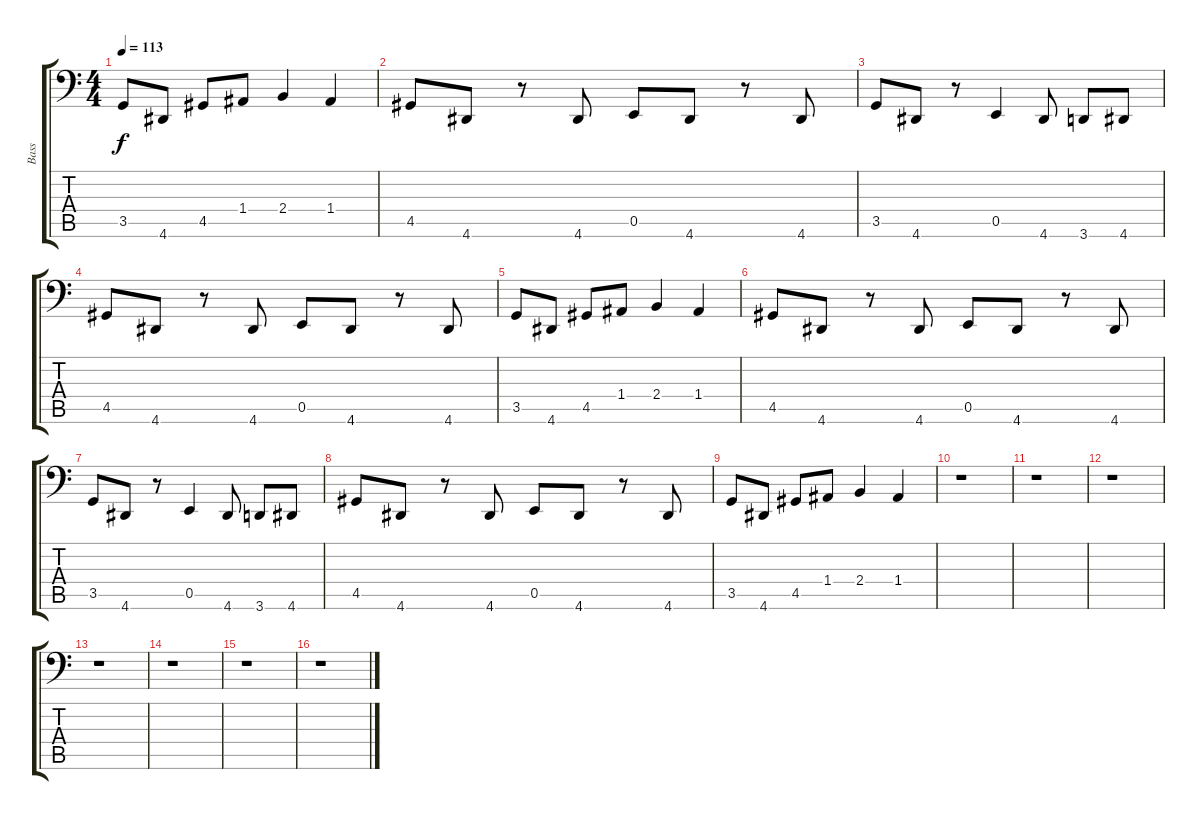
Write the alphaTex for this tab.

\track ("Bass" "Bass") {instrument fretlessbass}
\staff {score tabs}
\tuning (C3 G2 D2 A1 E1 B0) {hide}
\ts (4 4)
\tempo 113
\clef f4
\ks c
3.5.8{dy f} 4.6.8 4.5.8 1.4.8 2.4.4 1.4.4 |
4.5.8 4.6.8 r.8 4.6.8 0.5.8 4.6.8 r.8 4.6.8 |
3.5.8 4.6.8 r.8 0.5.4 4.6.8 3.6.8 4.6.8 |
4.5.8 4.6.8 r.8 4.6.8 0.5.8 4.6.8 r.8 4.6.8 |
3.5.8 4.6.8 4.5.8 1.4.8 2.4.4 1.4.4 |
4.5.8 4.6.8 r.8 4.6.8 0.5.8 4.6.8 r.8 4.6.8 |
3.5.8 4.6.8 r.8 0.5.4 4.6.8 3.6.8 4.6.8 |
4.5.8 4.6.8 r.8 4.6.8 0.5.8 4.6.8 r.8 4.6.8 |
3.5.8 4.6.8 4.5.8 1.4.8 2.4.4 1.4.4 |
r.1 |
r.1 |
r.1 |
r.1 |
r.1 |
r.1 |
r.1
